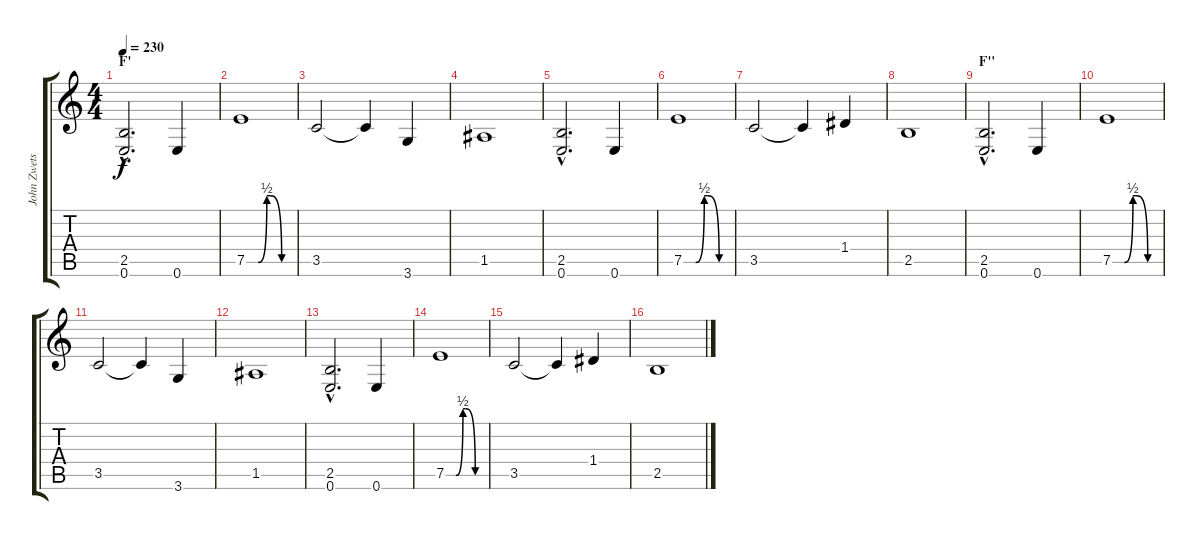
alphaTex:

\track ("John Zwetsloot" "John Zwets") {instrument distortionguitar}
\staff {score tabs}
\tuning (E4 B3 G3 D3 A2 E2) {hide}
\ts (4 4)
\section ("" "F'")
\tempo 230
\clef g2
\ks c
(2.5{hac} 0.6{hac}).2{d dy f} 0.6.4 |
7.5{be (custom 0 0 15 0 26 2 30 2 45 0 60 0)}.1 |
3.5.2 3.5{t}.4 3.6.4 |
1.5.1 |
(2.5{hac} 0.6{hac}).2{d} 0.6.4 |
7.5{be (custom 0 0 15 0 26 2 30 2 45 0 60 0)}.1 |
3.5.2 3.5{t}.4 1.4.4 |
2.5.1 |
\section ("" "F''")
(2.5{hac} 0.6{hac}).2{d} 0.6.4 |
7.5{be (custom 0 0 15 0 26 2 30 2 45 0 60 0)}.1 |
3.5.2 3.5{t}.4 3.6.4 |
1.5.1 |
(2.5{hac} 0.6{hac}).2{d} 0.6.4 |
7.5{be (custom 0 0 15 0 26 2 30 2 45 0 60 0)}.1 |
3.5.2 3.5{t}.4 1.4.4 |
2.5.1
